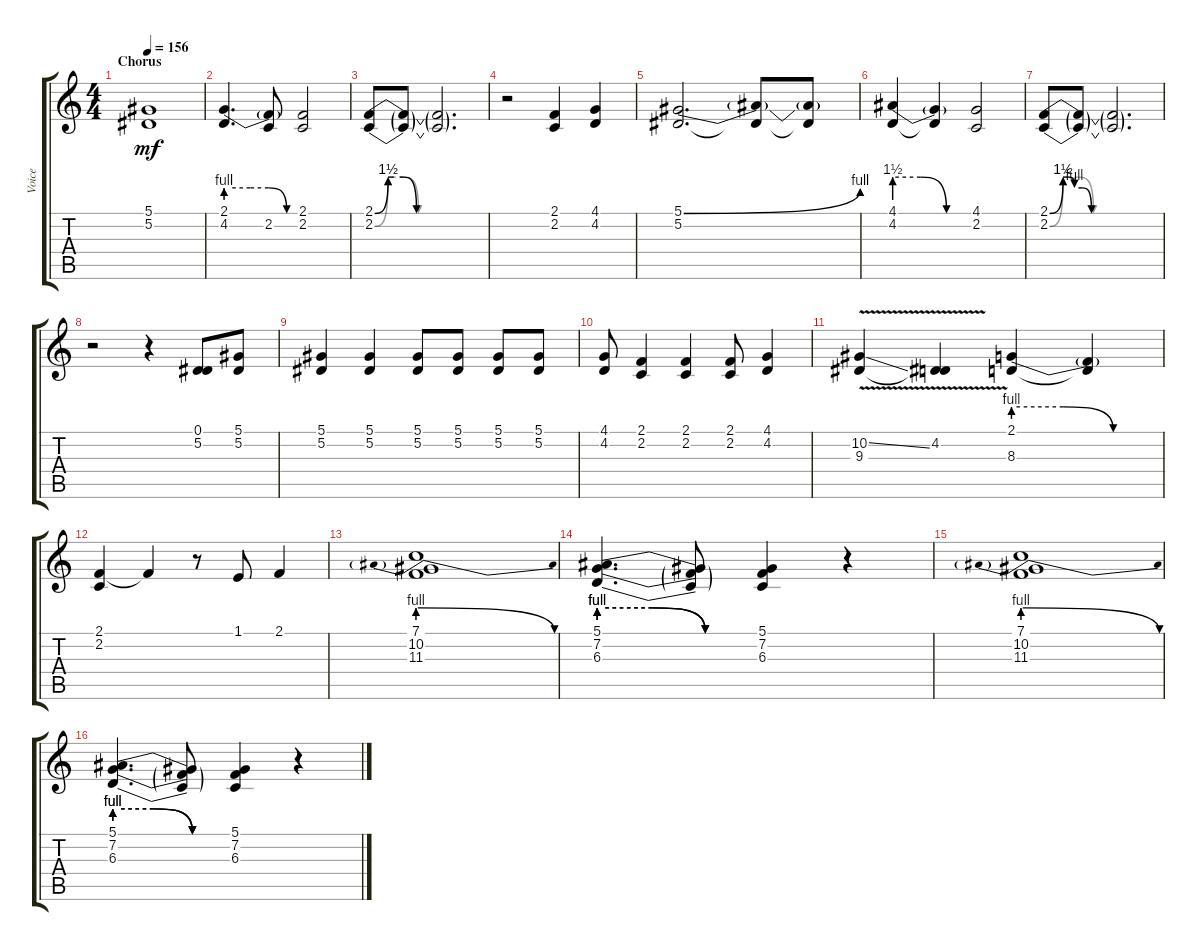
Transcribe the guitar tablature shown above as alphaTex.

\track ("Voice" "Voice") {instrument lead2sawtooth}
\staff {score tabs}
\tuning (Eb4 Bb3 Gb3 Db3 Ab2 Eb2) {hide}
\ts (4 4)
\section ("" "Chorus")
\tempo 156
\clef g2
\ks c
(5.1 5.2).1{dy mf} |
(2.1{be (custom 0 4 20 4 35 4 50 0 60 0)} 4.2).4{d} (2.1{t} 2.2).8 (2.1 2.2).2 |
(2.1{be (custom 0 0 7 6 10 6 15 6 22 0 30 0 45 0 60 0)} 2.2{be (custom 0 0 7 6 15 6 23 0 45 0 60 0)}).8 (2.1{t} 2.2{t}).8 (2.1{t} 2.2{t}).2{d} |
r.2 (2.1 2.2).4 (4.1 4.2).4 |
(5.1{be (bend 0 0 60 4)} 5.2).2{d} (5.1{t} 5.2{t}).8 (5.1{t} 5.2{t}).8 |
(4.1{be (custom 0 6 20 6 40 0 60 0)} 4.2).4 (4.1{t} 4.2{t}).4 (4.1 2.2).2 |
(2.1{be (custom 0 0 7 6 10 6 13 4 17 4 22 0 30 0 45 0 60 0)} 2.2{be (custom 0 0 7 6 15 6 23 0 45 0 60 0)}).8 (2.1{t} 2.2{t}).8 (2.1{t} 2.2{t}).2{d} |
r.2 r.4 (0.1 5.2).8 (5.1 5.2).8 |
(5.1 5.2).4 (5.1 5.2).4 (5.1 5.2).8 (5.1 5.2).8 (5.1 5.2).8 (5.1 5.2).8 |
(4.1 4.2).8 (2.1 2.2).4 (2.1 2.2).4 (2.1 2.2).8 (4.1 4.2).4 |
(10.2{v ss} 9.3{v}).4 (4.2 9.3{t}).4 (2.1{be (custom 0 4 20 4 40 0 60 0)} 8.3).4 (2.1{t} 8.3{t}).4 |
(2.1 2.2).4 2.1{t}.4 r.8 1.1.8 2.1.4 |
(7.1{be (prebendrelease 0 4 60 0)} 10.2 11.3).1 |
(5.1{be (custom 0 4 20 4 40 0 60 0)} 7.2{be (custom 0 4 20 4 40 0 60 0)} 6.3{be (custom 0 4 20 4 40 0 60 0)}).4{d} (5.1{t} 7.2{t} 6.3{t}).8 (5.1 7.2 6.3).4 r.4 |
(7.1{be (prebendrelease 0 4 60 0)} 10.2 11.3).1 |
(5.1{be (custom 0 4 20 4 40 0 60 0)} 7.2{be (custom 0 4 20 4 40 0 60 0)} 6.3{be (custom 0 4 20 4 40 0 60 0)}).4{d} (5.1{t} 7.2{t} 6.3{t}).8 (5.1 7.2 6.3).4 r.4
